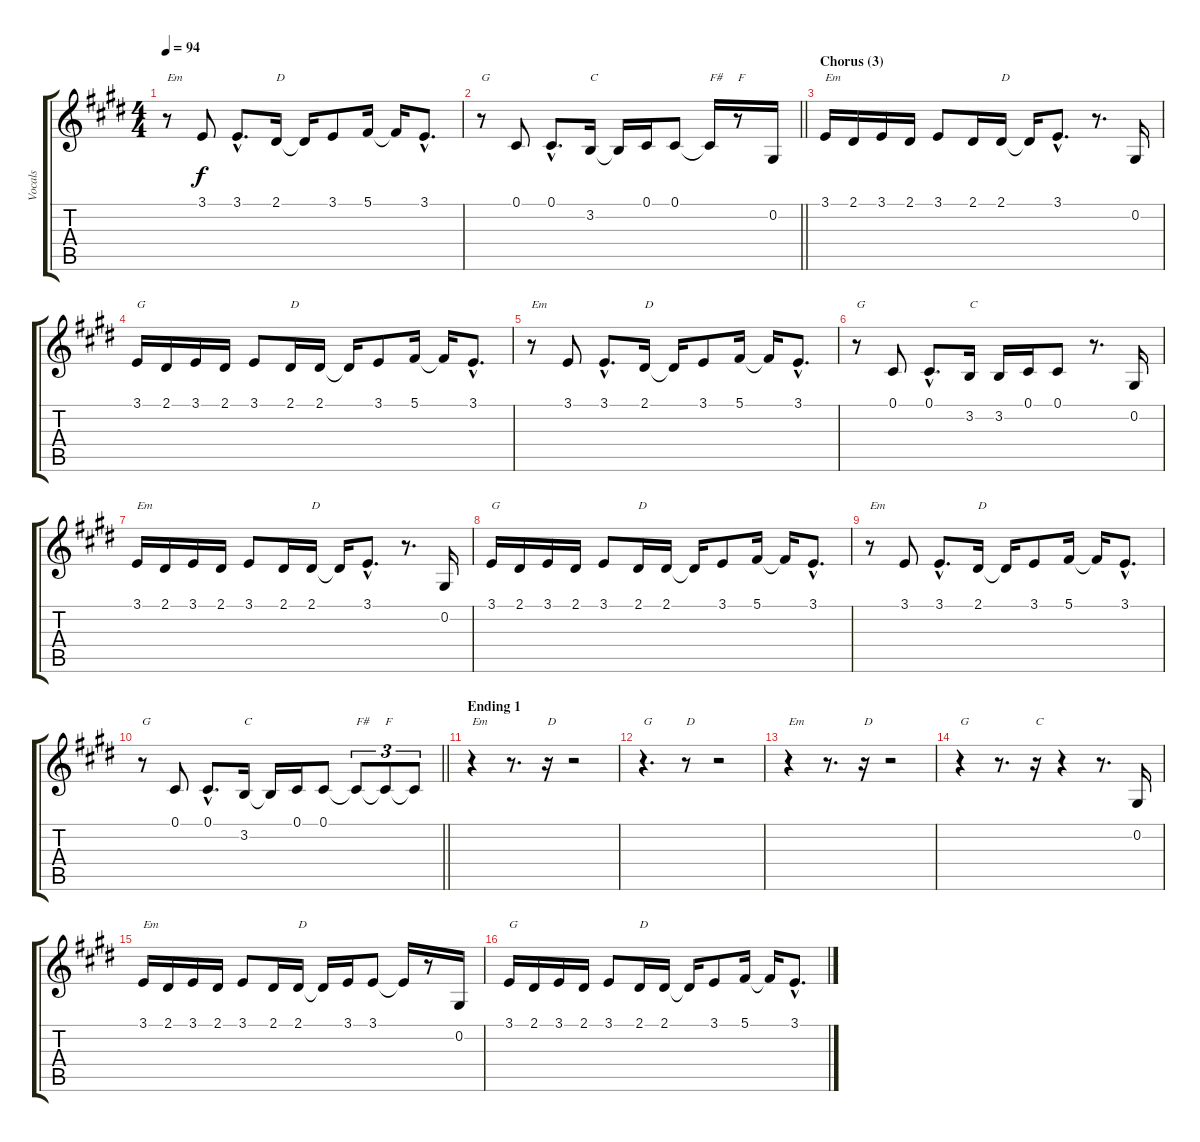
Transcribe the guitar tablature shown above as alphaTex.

\track ("Vocals" "Vocals") {instrument sopranosax}
\staff {score tabs}
\tuning (Db4 Ab3 E3 B2 Gb2 Db2) {hide}
\ts (4 4)
\tempo 94
\clef g2
\ks c#minor
r.8{txt "Em" dy f} 3.1.8 3.1{hac}.8{d} 2.1.16{txt "D"} 2.1{t}.16 3.1.8 5.1.16 5.1{t}.16 3.1{hac}.8{d} |
\barLineRight lightlight
r.8{txt "G"} 0.1.8 0.1{hac}.8{d} 3.2.16{txt "C"} 3.2{t}.16 0.1.16 0.1.8 0.1{t}.16{txt "F#"} r.8{txt "F"} 0.2.16 |
\section ("" "Chorus (3)")
3.1.16{txt "Em"} 2.1.16 3.1.16 2.1.16 3.1.8 2.1.16 2.1.16{txt "D"} 2.1{t}.16 3.1{hac}.8{d} r.8{d} 0.2.16 |
3.1.16{txt "G"} 2.1.16 3.1.16 2.1.16 3.1.8 2.1.16{txt "D"} 2.1.16 2.1{t}.16 3.1.8 5.1.16 5.1{t}.16 3.1{hac}.8{d} |
r.8{txt "Em"} 3.1.8 3.1{hac}.8{d} 2.1.16{txt "D"} 2.1{t}.16 3.1.8 5.1.16 5.1{t}.16 3.1{hac}.8{d} |
r.8{txt "G"} 0.1.8 0.1{hac}.8{d} 3.2.16{txt "C"} 3.2.16 0.1.16 0.1.8 r.8{d} 0.2.16 |
3.1.16{txt "Em"} 2.1.16 3.1.16 2.1.16 3.1.8 2.1.16 2.1.16{txt "D"} 2.1{t}.16 3.1{hac}.8{d} r.8{d} 0.2.16 |
3.1.16{txt "G"} 2.1.16 3.1.16 2.1.16 3.1.8 2.1.16{txt "D"} 2.1.16 2.1{t}.16 3.1.8 5.1.16 5.1{t}.16 3.1{hac}.8{d} |
r.8{txt "Em"} 3.1.8 3.1{hac}.8{d} 2.1.16{txt "D"} 2.1{t}.16 3.1.8 5.1.16 5.1{t}.16 3.1{hac}.8{d} |
\barLineRight lightlight
r.8{txt "G"} 0.1.8 0.1{hac}.8{d} 3.2.16{txt "C"} 3.2{t}.16 0.1.16 0.1.8 0.1{t}.8{tu (3 2) txt "F#"} 0.1{t}.8{tu (3 2) txt "F"} 0.1{t}.8{tu (3 2)} |
\section ("" "Ending 1")
r.4{txt "Em"} r.8{d} r.16{txt "D"} r.2 |
r.4{d txt "G"} r.8{txt "D"} r.2 |
r.4{txt "Em"} r.8{d} r.16{txt "D"} r.2 |
r.4{txt "G"} r.8{d} r.16{txt "C"} r.4 r.8{d} 0.2.16 |
3.1.16{txt "Em"} 2.1.16 3.1.16 2.1.16 3.1.8 2.1.16 2.1.16{txt "D"} 2.1{t}.16 3.1.16 3.1.8 3.1{t}.16 r.8 0.2.16 |
3.1.16{txt "G"} 2.1.16 3.1.16 2.1.16 3.1.8 2.1.16{txt "D"} 2.1.16 2.1{t}.16 3.1.8 5.1.16 5.1{t}.16 3.1{hac}.8{d}
